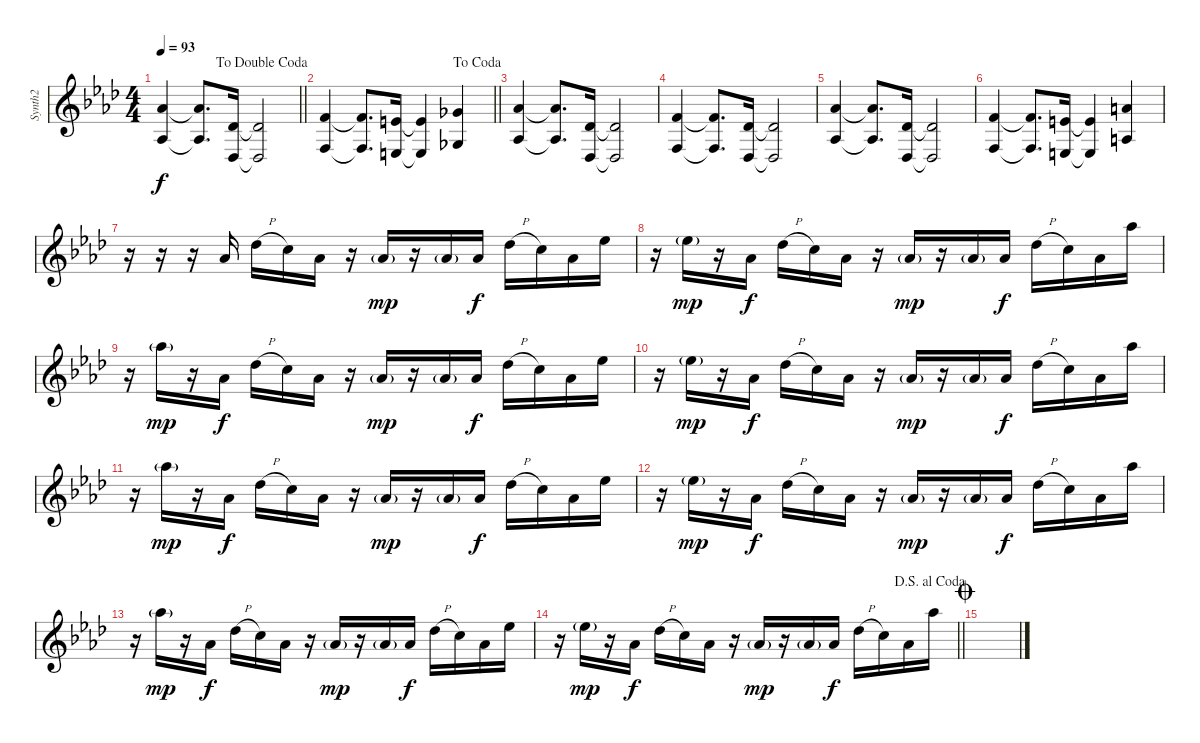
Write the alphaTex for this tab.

\track ("Synth2" "Synth2") {instrument stringensemble1}
\staff {score}
\tuning (E4 C4 G3 C3 G2 C2) {hide}
\ts (4 4)
\jump dadoublecoda
\tempo 93
\clef g2
\barLineRight lightlight
\ks ab
(8.2 8.4).4{dy f} (8.2{t} 8.4{t}).8{d} (6.3 6.5).16 (6.3{t} 6.5{t}).2 |
\jump dacoda
\barLineRight lightlight
(5.2 5.4).4 (5.2{t} 5.4{t}).8{d} (4.2 4.4).16 (4.2{t} 4.4{t}).4 (6.2 6.4).4 |
(8.2 8.4).4 (8.2{t} 8.4{t}).8{d} (6.3 6.5).16 (6.3{t} 6.5{t}).2 |
(5.2 5.4).4 (5.2{t} 5.4{t}).8{d} (6.3 6.5).16 (6.3{t} 6.5{t}).2 |
(8.2 8.4).4 (8.2{t} 8.4{t}).8{d} (6.3 6.5).16 (6.3{t} 6.5{t}).2 |
(5.2 5.4).4 (5.2{t} 5.4{t}).8{d} (4.2 4.4).16 (4.2{t} 4.4{t}).4 (5.1 2.3).4 |
r.16{volume 8 instrument celesta} r.16 r.16 4.1.16 9.1{h}.16 8.1.16 8.2.16 r.16 8.2{g}.16{dy mp} r.16 8.2{g}.16 8.2.16{dy f} 9.1{h}.16 8.1.16 8.2.16 11.1.16 |
r.16 11.1{g}.16{dy mp} r.16 8.2.16{dy f} 9.1{h}.16 8.1.16 8.2.16 r.16 8.2{g}.16{dy mp} r.16 8.2{g}.16 8.2.16{dy f} 9.1{h}.16 8.1.16 8.2.16 16.1.16 |
r.16 16.1{g}.16{dy mp} r.16 13.3.16{dy f} 13.2{h}.16 12.2.16 13.3.16 r.16 13.3{g}.16{dy mp} r.16 13.3{g}.16 13.3.16{dy f} 13.2{h}.16 12.2.16 13.3.16 11.1.16 |
r.16 11.1{g}.16{dy mp} r.16 8.2.16{dy f} 9.1{h}.16 8.1.16 8.2.16 r.16 8.2{g}.16{dy mp} r.16 8.2{g}.16 8.2.16{dy f} 9.1{h}.16 8.1.16 8.2.16 16.1.16 |
r.16 16.1{g}.16{dy mp} r.16 13.3.16{dy f} 13.2{h}.16 12.2.16 13.3.16 r.16 13.3{g}.16{dy mp} r.16 13.3{g}.16 13.3.16{dy f} 13.2{h}.16 12.2.16 13.3.16 11.1.16 |
r.16 11.1{g}.16{dy mp} r.16 8.2.16{dy f} 9.1{h}.16 8.1.16 8.2.16 r.16 8.2{g}.16{dy mp} r.16 8.2{g}.16 8.2.16{dy f} 9.1{h}.16 8.1.16 8.2.16 16.1.16 |
r.16 16.1{g}.16{dy mp} r.16 13.3.16{dy f} 13.2{h}.16 12.2.16 13.3.16 r.16 13.3{g}.16{dy mp} r.16 13.3{g}.16 13.3.16{dy f} 13.2{h}.16 12.2.16 13.3.16 11.1.16 |
\jump dalsegnoalcoda
\barLineRight lightlight
r.16 11.1{g}.16{dy mp} r.16 8.2.16{dy f} 9.1{h}.16 8.1.16 8.2.16 r.16 8.2{g}.16{dy mp} r.16 8.2{g}.16 8.2.16{dy f} 9.1{h}.16 8.1.16 8.2.16 16.1.16 |
\jump coda
